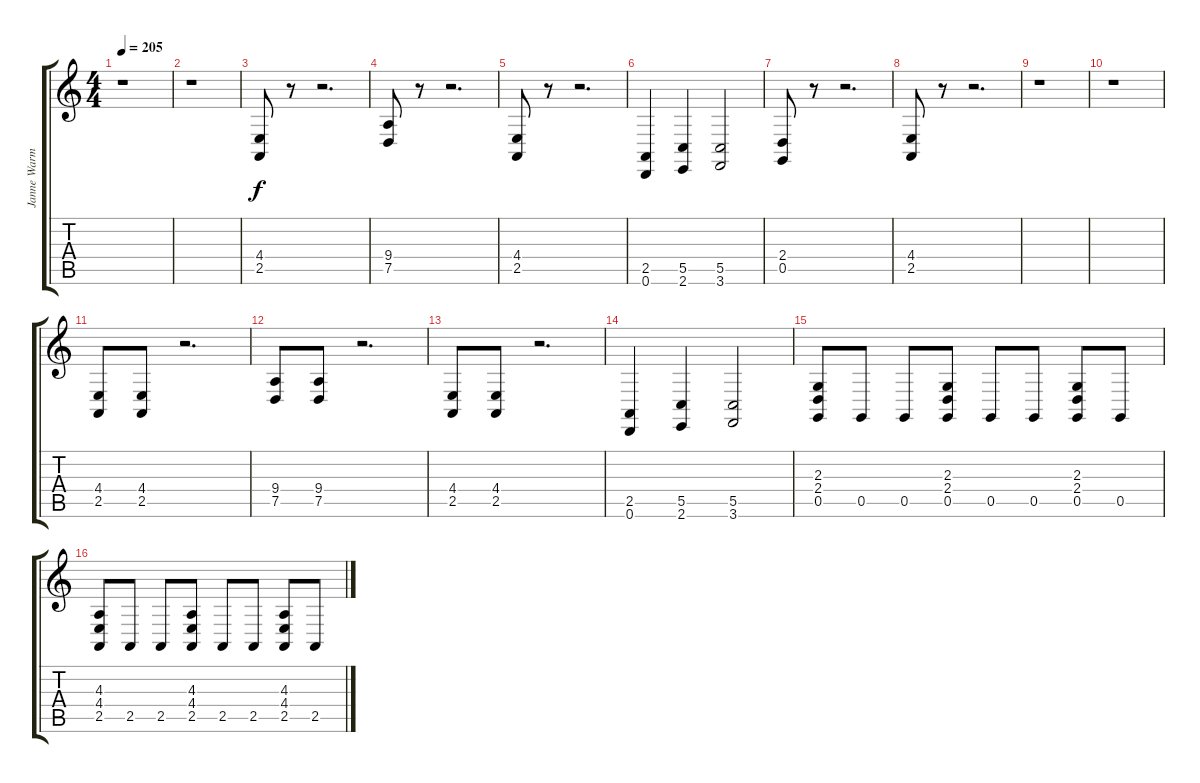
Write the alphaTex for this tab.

\track ("Janne Warman" "Janne Warm") {instrument lead2sawtooth}
\staff {score tabs}
\tuning (D4 A3 F3 C3 G2 D2) {hide}
\ts (4 4)
\tempo 205
\clef g2
\ks c
r.1{dy f} |
r.1 |
(4.4 2.5).8{instrument stringensemble1} r.8 r.2{d} |
(9.4 7.5).8 r.8 r.2{d} |
(4.4 2.5).8 r.8 r.2{d} |
(2.5 0.6).4 (5.5 2.6).4 (5.5 3.6).2 |
(2.4 0.5).8 r.8 r.2{d} |
(4.4 2.5).8 r.8 r.2{d} |
r.1 |
r.1 |
(4.4 2.5).8 (4.4 2.5).8 r.2{d} |
(9.4 7.5).8 (9.4 7.5).8 r.2{d} |
(4.4 2.5).8 (4.4 2.5).8 r.2{d} |
(2.5 0.6).4 (5.5 2.6).4 (5.5 3.6).2 |
(2.3 2.4 0.5).8 0.5.8 0.5.8 (2.3 2.4 0.5).8 0.5.8 0.5.8 (2.3 2.4 0.5).8 0.5.8 |
(4.3 4.4 2.5).8 2.5.8 2.5.8 (4.3 4.4 2.5).8 2.5.8 2.5.8 (4.3 4.4 2.5).8 2.5.8
